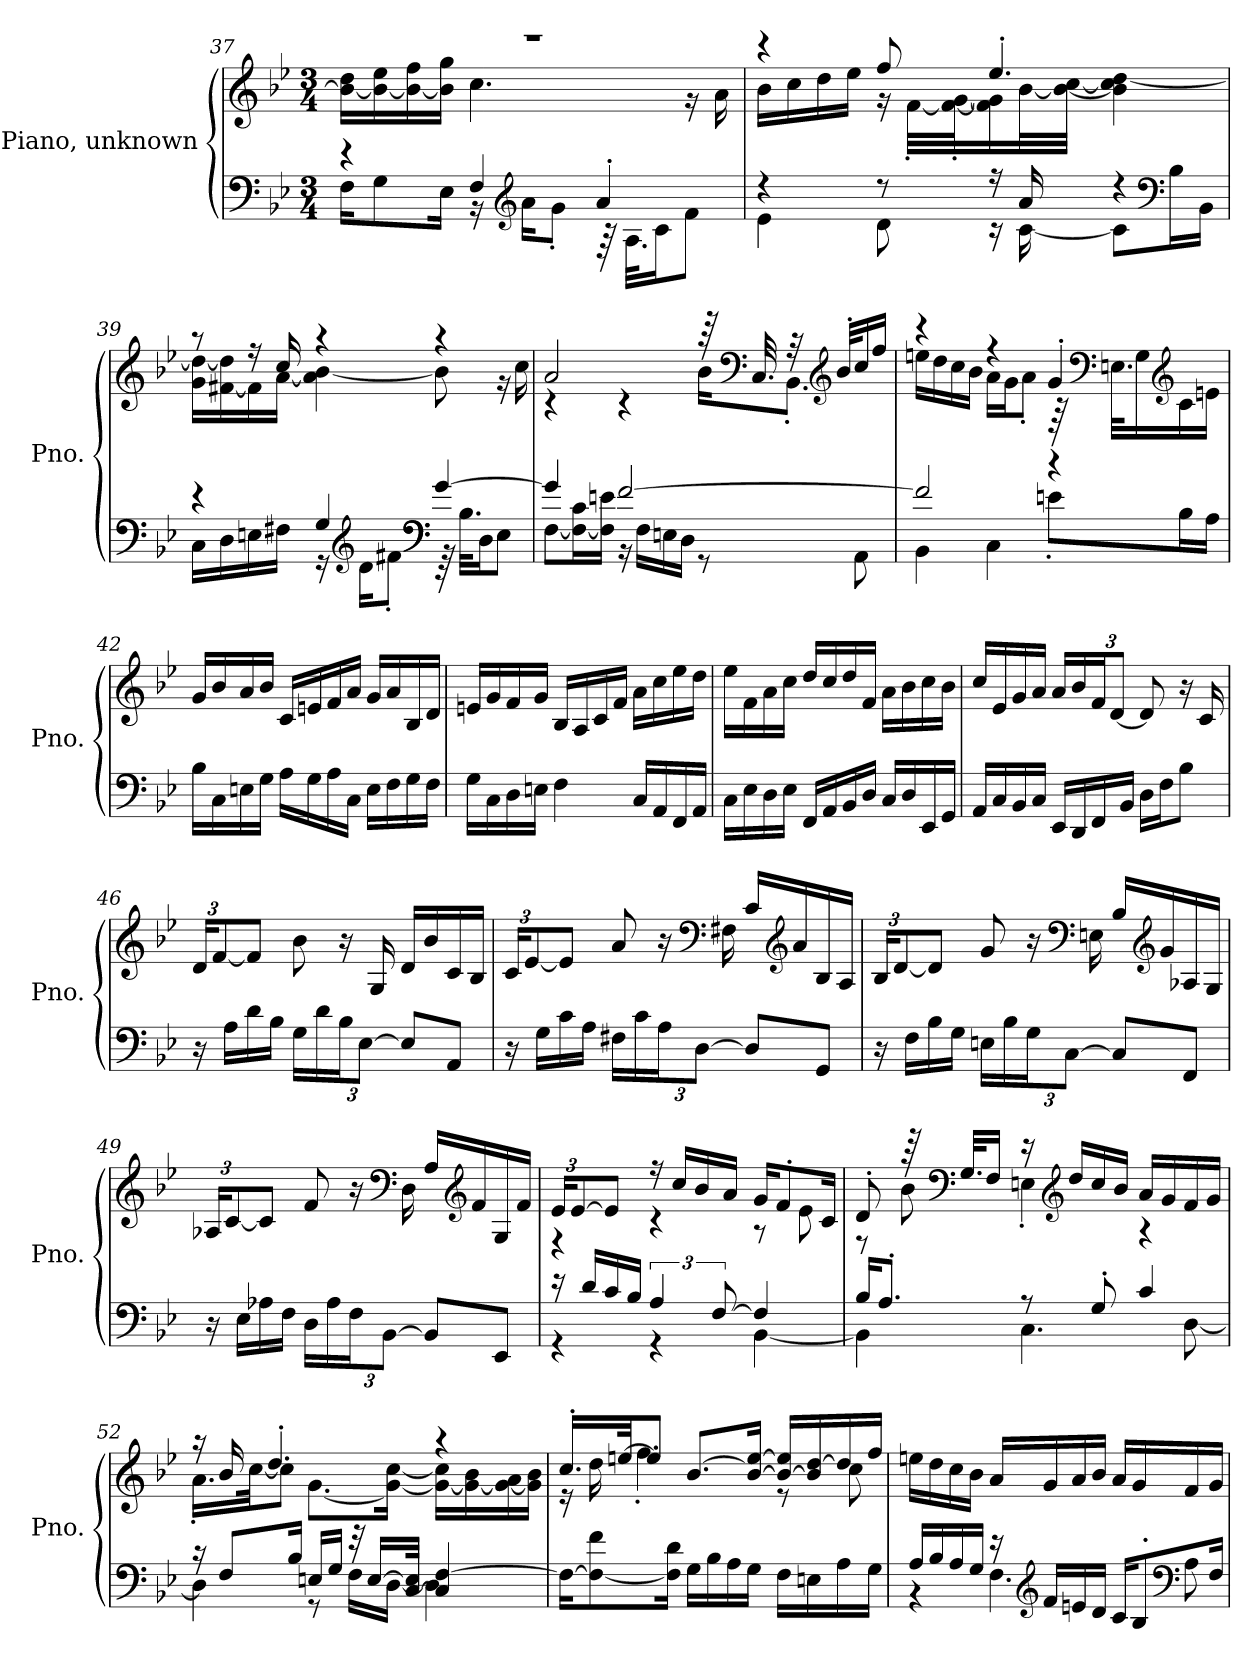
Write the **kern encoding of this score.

**kern	**kern
*part1	*part1
*staff2	*staff1
*I"Piano, unknown	*
*I'Pno.	*
*clefF4	*clefG2
*k[b-e-]	*k[b-e-]
*M3/4	*M3/4
=37	=37
*^	*^
4r	16F\KL	2.r	16b-\_ 16dd\LL
.	8G\	.	16b-\_ 16ee-\
.	.	.	16b-\_ 16ff\
.	16E-\Jk	.	16b-\] 16gg\JJ
4F/	16r	.	4.cc\
*clefG2	*	*	*
.	16a\KL	.	.
.	8g'\J	.	.
4a'/	64r	.	.
.	32.A\KLL	.	.
.	16c\J	.	.
.	8f\J	.	16r
.	.	.	16a\
!!LO:LB:g=z	!!
=38	=38	=38	=38
4r	4e-\	4r	16b-\LL
.	.	.	16cc\
.	.	.	16dd\
.	.	.	16ee-\JJ
8r	8d\	8ff/	16r
.	.	.	[32f'\LLL
.	.	.	32f\_' [32g\'J
16r	16r	4.ee-'/	16f\] 16g\]
16a/	[16c\	.	[32b-\L
.	.	.	32b-\_ [32cc\JJJ
4r	8c\L]	.	4b-\] 4cc\] [4dd\
*clefF4	*	*	*
.	16B-\L	.	.
.	16BB-\JJ	.	.
=39	=39	=39	=39
4r	16C\LL	8r	16g\ 16dd\_LL
.	16D\	.	[16f#X\ 16dd\]
.	16En\	16r	16f#\]
.	16F#X\JJ	16cc/	[16a\JJ
4G/	16r	4r	4a\] [4b-\
*clefG2	*	*	*
.	16d\KL	.	.
.	8f#X'\J	.	.
*clefF4	*	*	*
[4g/	64r	4r	8b-\]
.	32.B-\KLL	.	.
.	16D\J	.	.
.	8E\J	.	16r
.	.	.	16cc\
!!LO:PB:g=z	!!
=40	=40	=40	=40
4g/]	[8F\L	2a/	4r
.	16F\_ 16c\L	.	.
.	16F\] 16en\JJ	.	.
[2f/	16r	.	4r
.	16F\LL	.	.
.	16En\	.	.
.	16D\JJ	.	.
.	8r	64r	16b-\KL
*	*	*clefF4	*
.	.	32.C/	.
.	.	32r	8.BB-'\J
*	*	*clefG2	*
.	.	32b-'/KLL	.
.	8AA\	16cc/	.
.	.	16ff/JJ	.
=41	=41	=41	=41
2f/]	4BB-\	4r	16een\LL
.	.	.	16dd\
.	.	.	16cc\
.	.	.	16b-\JJ
.	4C\	4r	16a\LL
.	.	.	16g\J
.	.	.	8a'\J
4r	8en'\L	4g'/	64r
*	*	*clefF4	*
.	.	.	32.En\KLL
.	.	.	16G\
*	*	*clefG2	*
.	16B-\L	.	16c\
.	16A\JJ	.	16en\JJ
*v	*v	*	*
*	*v	*v
!!LO:LB:g=z
=42	=42
16B-\LL	16g/LL
16C\	16b-/
16En\	16a/
16G\JJ	16b-/JJ
16A\LL	16c/LL
16G\	16en/
16A\	16f/
16C\JJ	16a/JJ
16E\LL	16g/LL
16F\	16a/
16G\	16B-/
16F\JJ	16d/JJ
=43	=43
16G\LL	16en/LL
16C\	16g/
16D\	16f/
16En\JJ	16g/JJ
4F\	16B-/LL
.	16A/
.	16c/
.	16f/JJ
16C/LL	16a\LL
16AA/	16cc\
16FF/	16ee-\
16AA/JJ	16dd\JJ
=44	=44
16C\LL	16ee-\LL
16E-\	16f\
16D\	16a\
16E-\JJ	16cc\JJ
16FF/LL	16dd/LL
16AA/	16cc/
16BB-/	16dd/
16D/JJ	16f/JJ
16C/LL	16a\LL
16D/	16b-\
16EE-/	16cc\
16GG/JJ	16b-\JJ
!!LO:LB:g=z
=45	=45
16AA/LL	16cc/LL
16C/	16e-/
16BB-/	16g/
16C/JJ	16a/JJ
16EE-/LL	16a/LL
16DD/	16b-/
*	*Xbrackettup
16FF/	24f/J
.	[12d/J
16BB-/JJ	.
16D\LL	8d/]
16F\J	.
8B-\J	16r
.	16c/
=46	=46
16r	24d/KL
.	[12f/
16A\LL	.
16d\	8f/J]
16B-\JJ	.
16G\LL	8b-\
16d\	.
*Xbrackettup	*
24B-\J	16r
[12E-\J	.
.	16G/
8E-/L]	16d/LL
.	16b-/
8AA/J	16c/
.	16B-/JJ
=47	=47
16r	24c/KL
.	[12e-/
16G\LL	.
16c\	8e-/J]
16A\JJ	.
16F#X\LL	8a/
16c\	.
24A\J	16r
[12D\J	.
*	*clefF4
.	16F#X\
8D/L]	16c/LL
*	*clefG2
.	16a/
8GG/J	16B-/
.	16A/JJ
!!LO:LB:g=z
=48	=48
16r	24B-/KL
.	[12d/
16F\LL	.
16B-\	8d/J]
16G\JJ	.
16En\LL	8g/
16B-\	.
24G\J	16r
[12C\J	.
*	*clefF4
.	16En\
8C/L]	16B-/LL
*	*clefG2
.	16g/
8FF/J	16A-X/
.	16G/JJ
=49	=49
16r	24A-X/KL
.	[12c/
16E-\LL	.
16A-X\	8c/J]
16F\JJ	.
16D\LL	8f/
16A-\	.
24F\J	16r
[12BB-\J	.
*	*clefF4
.	16D\
8BB-/L]	16A-/LL
*	*clefG2
.	16f/
8EE-/J	16G/
.	16f/JJ
!!LO:LB:g=z
=50	=50
*^	*^
16r	4r	24e-/KL	4r
.	.	[12e-/	.
16d/LL	.	.	.
16c/	.	8e-/J]	.
16B-/JJ	.	.	.
*brackettup	*	*	*
6A/	4r	16r	4r
.	.	16cc/LL	.
.	.	16b-/	.
[12F/	.	.	.
.	.	16a/JJ	.
4F/]	[4BB-\	16g/KL	8r
.	.	8f'/	.
.	.	.	8e-\
.	.	16c/Jk	.
=51	=51	=51	=51
16B-/KL	4BB-\]	8d'/	8r
8.A'/J	.	.	.
.	.	64r	8b-\
*	*	*clefF4	*
.	.	32.G/KLL	.
.	.	16F/JJ	.
8r	4.C\	16r	4En'\
*	*	*clefG2	*
.	.	16dd/LL	.
8G'/	.	16cc/	.
.	.	16b-/JJ	.
4c/	.	16a/LL	4r
.	.	16g/	.
.	[8D\	16f/	.
.	.	16g/JJ	.
!!LO:LB:g=z	!!
=52	=52	=52	=52
16r	4D\]	16r	16.a'\LL
8F/L	.	16b-/	.
.	.	.	[32cc\JK
.	.	4.dd'/	8cc\J]
16B-/Jk	.	.	.
16En/LL	8r	.	[8.g\L
16G/JJ	.	.	.
32r	16F\LL	.	.
[16E/LL	.	.	.
.	[16D\JJ	.	16g\_ [16cc\Jk
[32C/ 32E/]JJk	.	.	.
4C/] [4F/	4D\]	4r	16g\_ 16cc\]LL
.	.	.	16g\_ 16b-\
.	.	.	16g\_ 16a\
.	.	.	16g\] 16b-\JJ
*v	*v	*	*
=53	=53	=53
16F\KL_	16.cc'/LL	16r
8F\_ 8f\	.	16dd\
.	[32een/JK	.
.	8ee/J]	4.ff'\
16F\] 16d\Jk	.	.
16G\LL	[8.b-/L	.
16B-\	.	.
16A\	.	.
16G\JJ	16b-/_ [16ee/Jk	.
16F\LL	16b-/_ 16ee/]LL	8r
16En\	16b-/] [16dd/	.
16A\	16dd/]	8cc\
16G\JJ	16ff/JJ	.
*	*v	*v
!!LO:PB:g=z
=54	=54
*^	*
16A/LL	4r	16een\LL
16B-/	.	16dd\
16A/	.	16cc\
16G/JJ	.	16b-\JJ
16r	4.F\	16a/LL
*clefG2	*	*
16f/LL	.	16g/
16en/	.	16a/
16d/JJ	.	16b-/JJ
16c/KL	.	16a/LL
8B-'/	.	16g/
*clefF4	*	*
.	8A\	16f/
16F/Jk	.	16g/JJ
*v	*v	*
=	=
*-	*-
